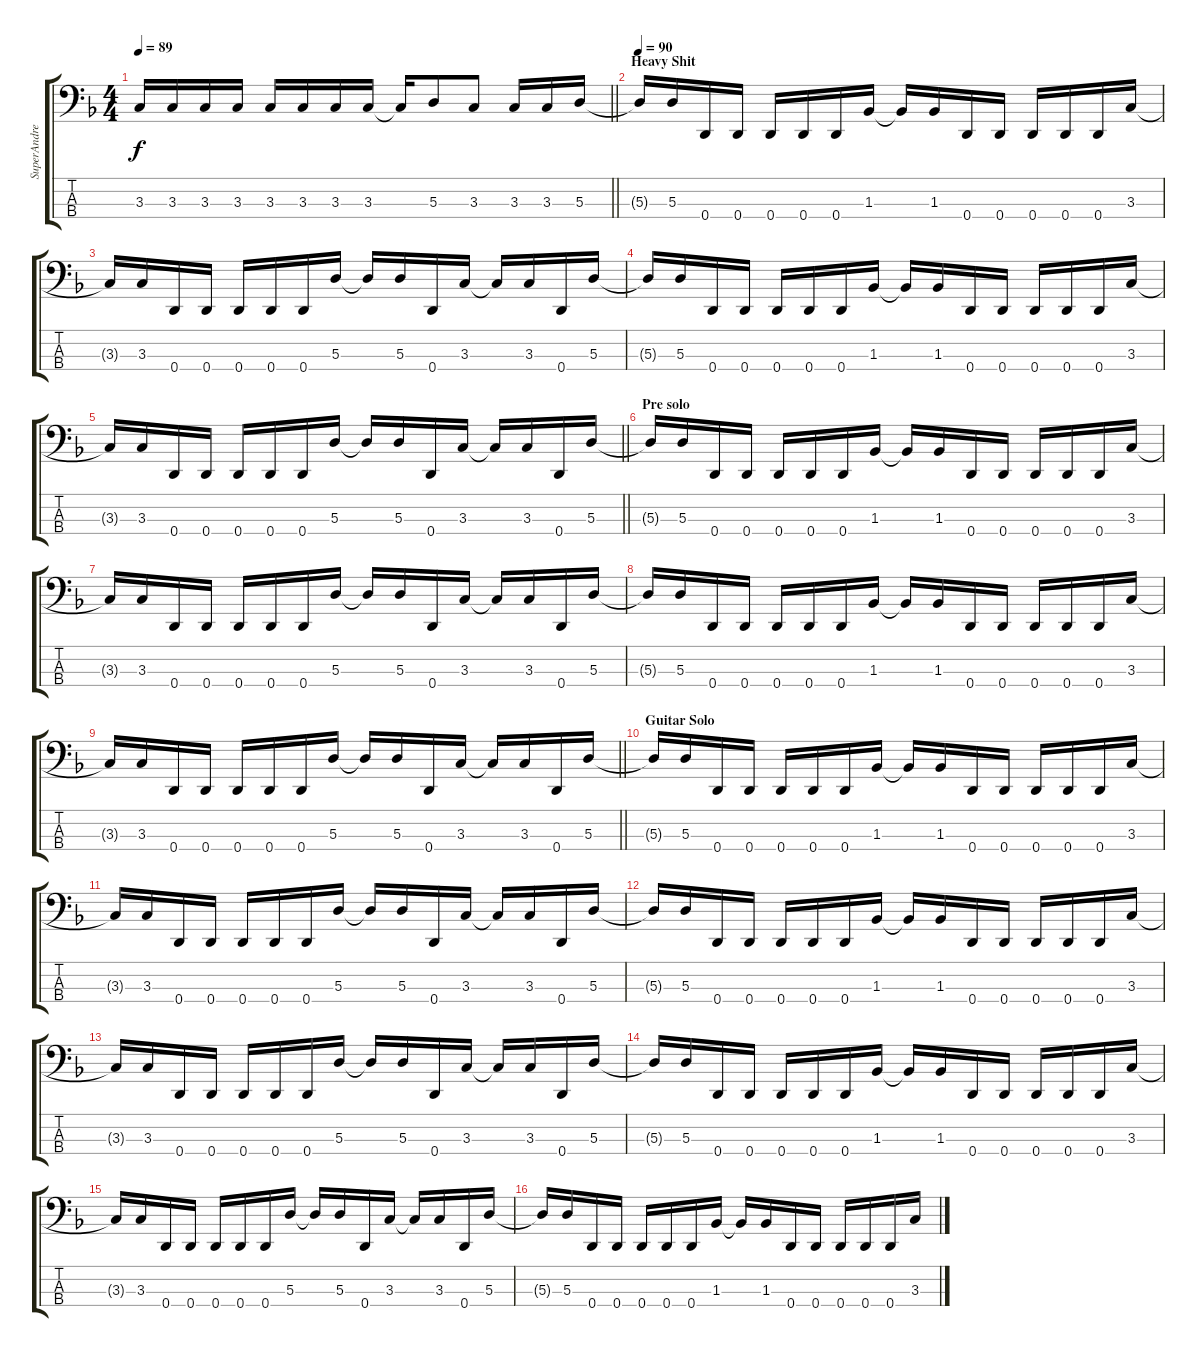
\track ("SuperAndreas" "SuperAndre") {instrument electricbassfinger}
\staff {score tabs}
\tuning (G2 D2 A1 D1) {hide}
\ts (4 4)
\tempo 89
\clef f4
\barLineRight lightlight
\ks dminor
3.3.16{dy f} 3.3.16 3.3.16 3.3.16 3.3.16 3.3.16 3.3.16 3.3.16 3.3{t}.16 5.3.8 3.3.8 3.3.16 3.3.16 5.3.16 |
\section ("" "Heavy Shit")
\tempo 90
5.3{t}.16 5.3.16 0.4.16 0.4.16 0.4.16 0.4.16 0.4.16 1.3.16 1.3{t}.16 1.3.16 0.4.16 0.4.16 0.4.16 0.4.16 0.4.16 3.3.16 |
3.3{t}.16 3.3.16 0.4.16 0.4.16 0.4.16 0.4.16 0.4.16 5.3.16 5.3{t}.16 5.3.16 0.4.16 3.3.16 3.3{t}.16 3.3.16 0.4.16 5.3.16 |
5.3{t}.16 5.3.16 0.4.16 0.4.16 0.4.16 0.4.16 0.4.16 1.3.16 1.3{t}.16 1.3.16 0.4.16 0.4.16 0.4.16 0.4.16 0.4.16 3.3.16 |
\barLineRight lightlight
3.3{t}.16 3.3.16 0.4.16 0.4.16 0.4.16 0.4.16 0.4.16 5.3.16 5.3{t}.16 5.3.16 0.4.16 3.3.16 3.3{t}.16 3.3.16 0.4.16 5.3.16 |
\section ("" "Pre solo")
5.3{t}.16 5.3.16 0.4.16 0.4.16 0.4.16 0.4.16 0.4.16 1.3.16 1.3{t}.16 1.3.16 0.4.16 0.4.16 0.4.16 0.4.16 0.4.16 3.3.16 |
3.3{t}.16 3.3.16 0.4.16 0.4.16 0.4.16 0.4.16 0.4.16 5.3.16 5.3{t}.16 5.3.16 0.4.16 3.3.16 3.3{t}.16 3.3.16 0.4.16 5.3.16 |
5.3{t}.16 5.3.16 0.4.16 0.4.16 0.4.16 0.4.16 0.4.16 1.3.16 1.3{t}.16 1.3.16 0.4.16 0.4.16 0.4.16 0.4.16 0.4.16 3.3.16 |
\barLineRight lightlight
3.3{t}.16 3.3.16 0.4.16 0.4.16 0.4.16 0.4.16 0.4.16 5.3.16 5.3{t}.16 5.3.16 0.4.16 3.3.16 3.3{t}.16 3.3.16 0.4.16 5.3.16 |
\section ("" "Guitar Solo")
5.3{t}.16 5.3.16 0.4.16 0.4.16 0.4.16 0.4.16 0.4.16 1.3.16 1.3{t}.16 1.3.16 0.4.16 0.4.16 0.4.16 0.4.16 0.4.16 3.3.16 |
3.3{t}.16 3.3.16 0.4.16 0.4.16 0.4.16 0.4.16 0.4.16 5.3.16 5.3{t}.16 5.3.16 0.4.16 3.3.16 3.3{t}.16 3.3.16 0.4.16 5.3.16 |
5.3{t}.16 5.3.16 0.4.16 0.4.16 0.4.16 0.4.16 0.4.16 1.3.16 1.3{t}.16 1.3.16 0.4.16 0.4.16 0.4.16 0.4.16 0.4.16 3.3.16 |
3.3{t}.16 3.3.16 0.4.16 0.4.16 0.4.16 0.4.16 0.4.16 5.3.16 5.3{t}.16 5.3.16 0.4.16 3.3.16 3.3{t}.16 3.3.16 0.4.16 5.3.16 |
5.3{t}.16 5.3.16 0.4.16 0.4.16 0.4.16 0.4.16 0.4.16 1.3.16 1.3{t}.16 1.3.16 0.4.16 0.4.16 0.4.16 0.4.16 0.4.16 3.3.16 |
3.3{t}.16 3.3.16 0.4.16 0.4.16 0.4.16 0.4.16 0.4.16 5.3.16 5.3{t}.16 5.3.16 0.4.16 3.3.16 3.3{t}.16 3.3.16 0.4.16 5.3.16 |
5.3{t}.16 5.3.16 0.4.16 0.4.16 0.4.16 0.4.16 0.4.16 1.3.16 1.3{t}.16 1.3.16 0.4.16 0.4.16 0.4.16 0.4.16 0.4.16 3.3.16
